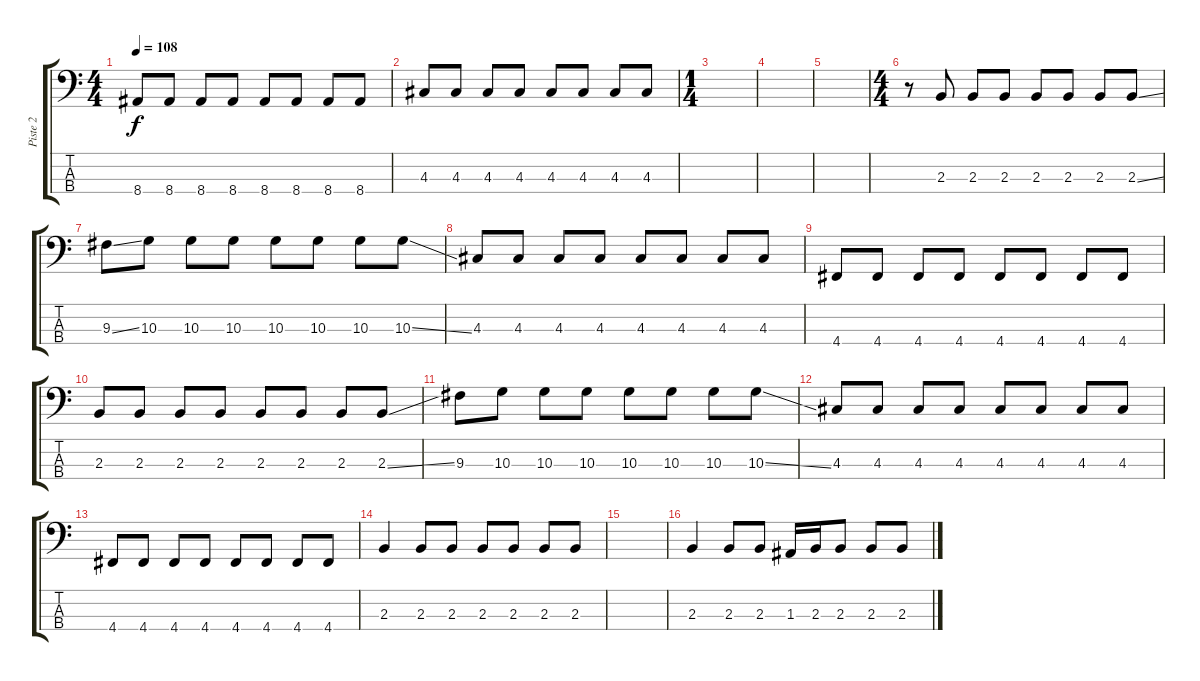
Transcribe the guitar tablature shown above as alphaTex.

\track ("Piste 2" "Piste 2") {instrument electricbassfinger}
\staff {score tabs}
\tuning (G2 D2 A1 D1) {hide}
\ts (4 4)
\tempo 108
\clef f4
\ks c
8.4.8{dy f} 8.4.8 8.4.8 8.4.8 8.4.8 8.4.8 8.4.8 8.4.8 |
4.3.8 4.3.8 4.3.8 4.3.8 4.3.8 4.3.8 4.3.8 4.3.8 |
\ts (1 4)
|
|
|
\ts (4 4)
r.8 2.3.8 2.3.8 2.3.8 2.3.8 2.3.8 2.3.8 2.3{ss}.8 |
9.3{ss}.8 10.3.8 10.3.8 10.3.8 10.3.8 10.3.8 10.3.8 10.3{ss}.8 |
4.3.8 4.3.8 4.3.8 4.3.8 4.3.8 4.3.8 4.3.8 4.3.8 |
4.4.8 4.4.8 4.4.8 4.4.8 4.4.8 4.4.8 4.4.8 4.4.8 |
2.3.8 2.3.8 2.3.8 2.3.8 2.3.8 2.3.8 2.3.8 2.3{ss}.8 |
9.3.8 10.3.8 10.3.8 10.3.8 10.3.8 10.3.8 10.3.8 10.3{ss}.8 |
4.3.8 4.3.8 4.3.8 4.3.8 4.3.8 4.3.8 4.3.8 4.3.8 |
4.4.8 4.4.8 4.4.8 4.4.8 4.4.8 4.4.8 4.4.8 4.4.8 |
2.3.4 2.3.8 2.3.8 2.3.8 2.3.8 2.3.8 2.3.8 |
|
2.3.4 2.3.8 2.3.8 1.3.16 2.3.16 2.3.8 2.3.8 2.3.8
